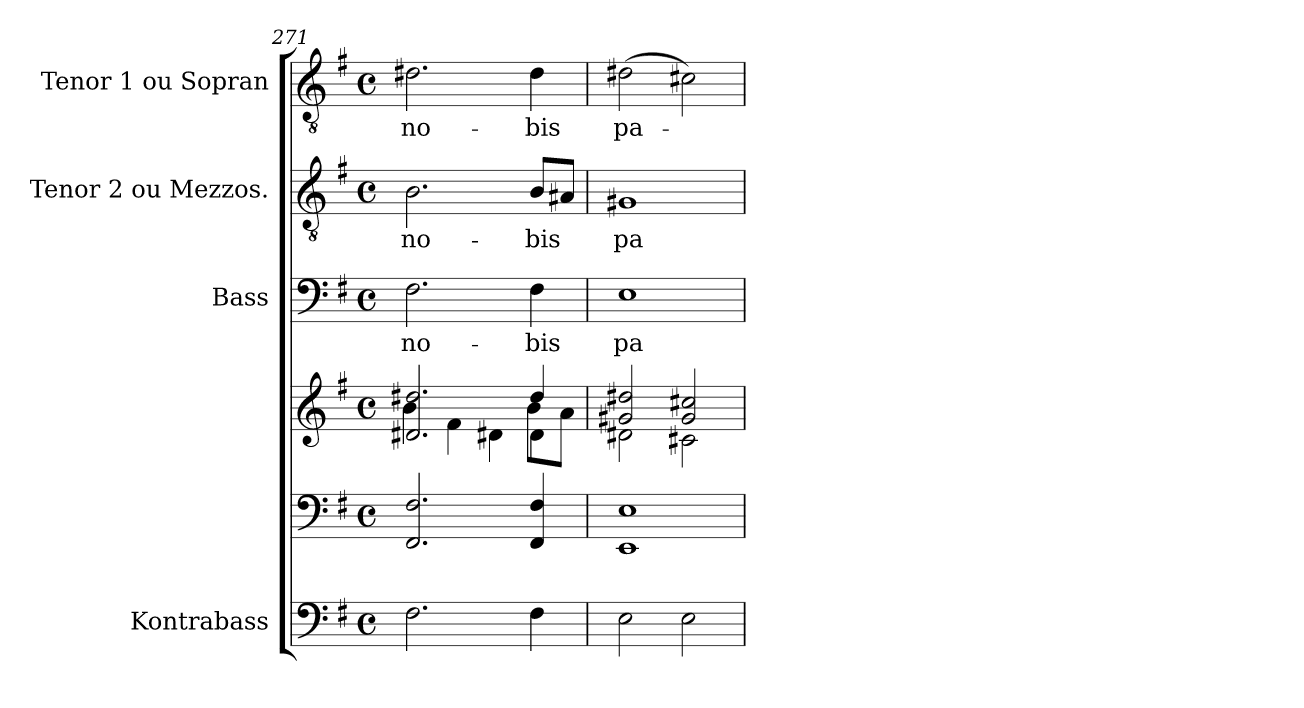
**kern	**kern	**kern	**kern	**text	**kern	**text	**kern	**text
*part5	*part4	*part4	*part3	*part3	*part2	*part2	*part1	*part1
*staff6	*staff5	*staff4	*staff3	*staff3	*staff2	*staff2	*staff1	*staff1
*I"Kontrabass	*	*	*I"Bass	*	*I"Tenor 2 ou Mezzos.	*	*I"Tenor 1 ou Sopran	*
*I'Kb.	*	*	*	*	*	*	*	*
*clefF4	*clefF4	*clefG2	*clefF4	*	*clefGv2	*	*clefGv2	*
*ITrd7c12	*	*	*	*	*	*	*	*
*k[f#]	*k[f#]	*k[f#]	*k[f#]	*	*k[f#]	*	*k[f#]	*
*G:	*G:	*G:	*G:	*	*G:	*	*G:	*
*M4/4	*M4/4	*M4/4	*M4/4	*	*M4/4	*	*M4/4	*
*met(c)	*met(c)	*met(c)	*met(c)	*	*met(c)	*	*met(c)	*
=271	=271	=271	=271	=271	=271	=271	=271	=271
*	*	*^	*	*	*	*	*	*
*	*	*	*^	*	*	*	*	*	*
!	!	!	!	!	!	!LO:LY:b	!	!LO:LY:b	!	!LO:LY:b
2.FF#\	2.FF#/ 2.F#/	2.d#X/ 2.dd#X/	4b\	2.ryy	2.F#\	no-	2.B\	no-	2.d#X\	no-
.	.	.	4f#\	.	.	.	.	.	.	.
.	.	.	4d#X\	.	.	.	.	.	.	.
!	!	!	!	!	!	!LO:LY:b	!	!LO:LY:b	!	!LO:LY:b
4FF#\	4FF#/ 4F#/	4dd#/	4d#\	8b\L	4F#\	-bis	8B/L	-bis	4d#\	-bis
.	.	.	.	8a\J	.	.	8A#X/J	.	.	.
=272	=272	=272	=272	=272	=272	=272	=272	=272	=272	=272
!	!	!	!	!	!	!LO:LY:b	!	!LO:LY:b	!	!LO:LY:b
*	*	*	*v	*v	*	*	*	*	*	*
2EE\	1EE 1E	2g#X/ 2dd#X/	2d#X\	1E	pa-	1G#X	pa-	(>2d#X\	pa-
2EE\	.	2g#/ 2cc#X/	2c#X\	.	.	.	.	2c#X\)	.
*	*	*v	*v	*	*	*	*	*	*
=	=	=	=	=	=	=	=	=
*-	*-	*-	*-	*-	*-	*-	*-	*-
